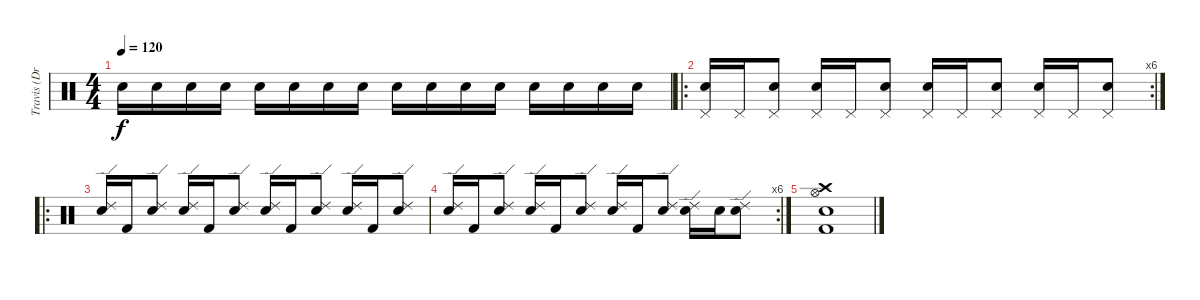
\track ("Travis (Drum)" "Travis (Dr") {instrument percussion}
\staff {score}
\articulation defaults
\ts (4 4)
\tempo 120
\clef neutral
\ks c "Electric Snare (hit)".16{dy f} "Electric Snare (hit)".16 "Electric Snare (hit)".16 "Electric Snare (hit)".16 "Electric Snare (hit)".16 "Electric Snare (hit)".16 "Electric Snare (hit)".16 "Electric Snare (hit)".16 "Electric Snare (hit)".16 "Electric Snare (hit)".16 "Electric Snare (hit)".16 "Electric Snare (hit)".16 "Electric Snare (hit)".16 "Electric Snare (hit)".16 "Electric Snare (hit)".16 "Electric Snare (hit)".16
|
\ro
\rc 6
("Pedal Hi-Hat (hit)" "Electric Snare (hit)").16 "Pedal Hi-Hat (hit)".16 ("Pedal Hi-Hat (hit)" "Electric Snare (hit)").8 ("Pedal Hi-Hat (hit)" "Electric Snare (hit)").16 "Pedal Hi-Hat (hit)".16 ("Pedal Hi-Hat (hit)" "Electric Snare (hit)").8 ("Pedal Hi-Hat (hit)" "Electric Snare (hit)").16 "Pedal Hi-Hat (hit)".16 ("Pedal Hi-Hat (hit)" "Electric Snare (hit)").8 ("Pedal Hi-Hat (hit)" "Electric Snare (hit)").16 "Pedal Hi-Hat (hit)".16 ("Pedal Hi-Hat (hit)" "Electric Snare (hit)").8 |
\ro
("Ride (edge) 2" "Electric Snare (hit)").16 "Kick (hit) 2".16 ("Ride (edge) 2" "Electric Snare (hit)").8 ("Ride (edge) 2" "Electric Snare (hit)").16 "Kick (hit) 2".16 ("Ride (edge) 2" "Electric Snare (hit)").8 ("Ride (edge) 2" "Electric Snare (hit)").16 "Kick (hit) 2".16 ("Ride (edge) 2" "Electric Snare (hit)").8 ("Ride (edge) 2" "Electric Snare (hit)").16 "Kick (hit) 2".16 ("Ride (edge) 2" "Electric Snare (hit)").8 |
\rc 6
("Ride (edge) 2" "Electric Snare (hit)").16 "Kick (hit) 2".16 ("Ride (edge) 2" "Electric Snare (hit)").8 ("Ride (edge) 2" "Electric Snare (hit)").16 "Kick (hit) 2".16 ("Ride (edge) 2" "Electric Snare (hit)").8 ("Ride (edge) 2" "Electric Snare (hit)").16 "Kick (hit) 2".16 ("Ride (edge) 2" "Electric Snare (hit)").8 ("Ride (edge) 2" "Electric Snare (hit)").16 "Electric Snare (hit)".16 ("Ride (edge) 2" "Electric Snare (hit)").8 |
("Crash high (hit)" "Hi-Hat (open)" "Kick (hit) 2" "Electric Snare (hit)").1
